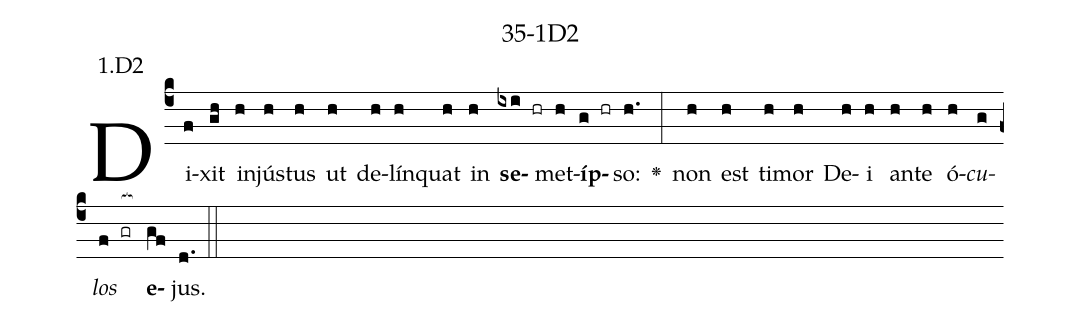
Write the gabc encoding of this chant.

name: 35-1D2;
annotation: 1.D2;
%%
(c4)Di(f)xit(gh) in(h)jús(h)tus(h) ut(h) de(h)lín(h)quat(h) in(h) <b>se</b>(ixi hr)met(h)<b>íp</b>(g hr)so:(h.) <v>\greheightstar</v>(:) non(h) est(h) ti(h)mor(h) De(h)i(h) an(h)te(h) ó(h)<i>cu</i>(g)<i>los</i>(f gr[ocb:1{]) <b>e</b>(gf[ocb:0}])jus.(d.) (::)


%E(h) u(h) o(g) u(f) a(gf) e.(d.) (::)
